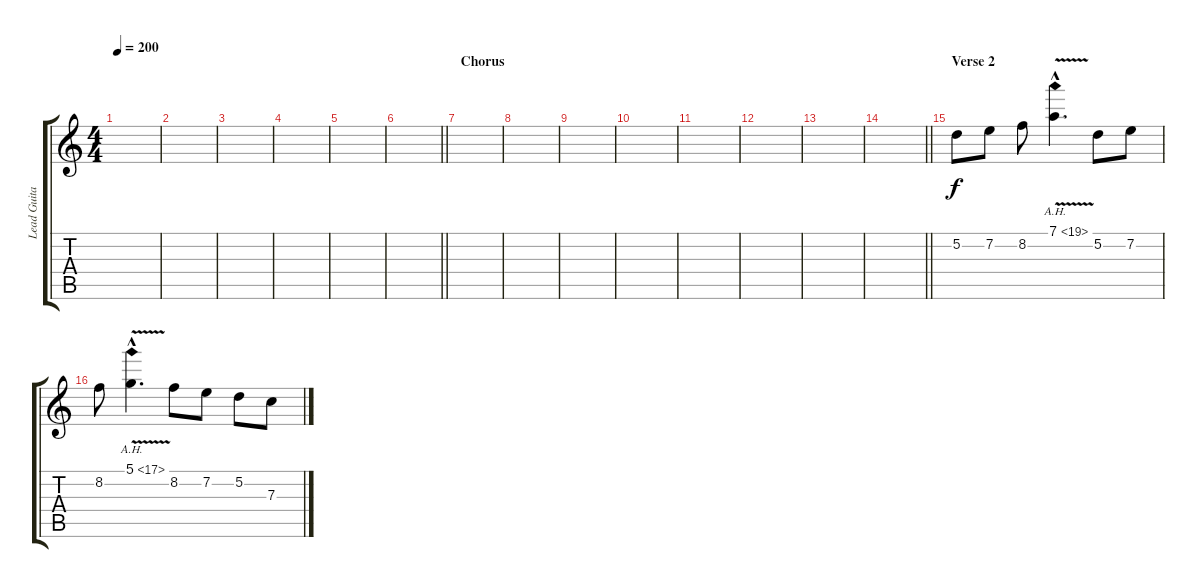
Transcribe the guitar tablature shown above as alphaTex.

\track ("Lead Guitar" "Lead Guita") {instrument distortionguitar}
\staff {score tabs}
\tuning (D4 A3 F3 C3 G2 D2) {hide}
\ts (4 4)
\tempo 200
\clef g2
\ks c
|
|
|
|
|
\barLineRight lightlight
|
\section ("" "Chorus")
|
|
|
|
|
|
|
\barLineRight lightlight
|
\section ("" "Verse 2")
5.2.8 7.2.8 8.2.8 7.1{ah 12 v hac}.4{d} 5.2.8 7.2.8 |
8.2.8 5.1{ah 12 v hac}.4{d} 8.2.8 7.2.8 5.2.8 7.3.8
